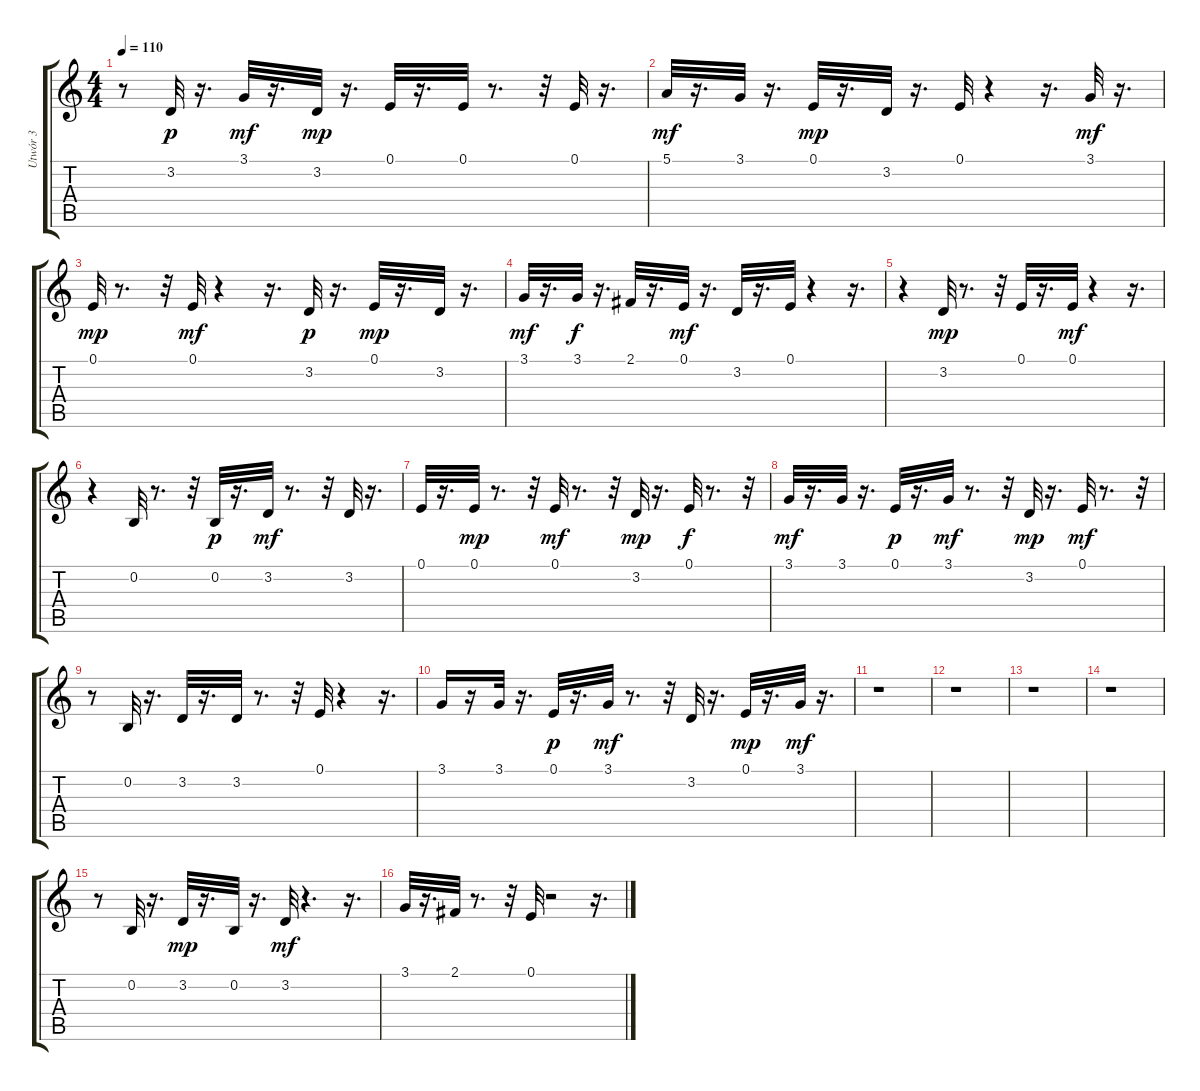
\track ("Utwór 3" "Utwór 3") {instrument acousticgrandpiano}
\staff {score tabs}
\tuning (E4 B3 G3 D3 A2 E2) {hide}
\ts (4 4)
\tempo 110
\clef g2
\ks c
r.8{dy mf} 3.2.32{dy p} r.16{d} 3.1.32{dy mf} r.16{d} 3.2.32{dy mp} r.16{d} 0.1.32 r.16{d} 0.1.32 r.8{d} r.32 0.1.32 r.16{d} |
5.1.32{dy mf} r.16{d} 3.1.32 r.16{d} 0.1.32{dy mp} r.16{d} 3.2.32 r.16{d} 0.1.32 r.4 r.16{d} 3.1.32{dy mf} r.16{d} |
0.1.32{dy mp} r.8{d} r.32 0.1.32{dy mf} r.4 r.16{d} 3.2.32{dy p} r.16{d} 0.1.32{dy mp} r.16{d} 3.2.32 r.16{d} |
3.1.32{dy mf} r.16{d} 3.1.32{dy f} r.16{d} 2.1.32 r.16{d} 0.1.32{dy mf} r.16{d} 3.2.32 r.16{d} 0.1.32 r.4 r.16{d} |
r.4 3.2.32{dy mp} r.8{d} r.32 0.1.32 r.16{d} 0.1.32{dy mf} r.4 r.16{d} |
r.4 0.2.32 r.8{d} r.32 0.2.32{dy p} r.16{d} 3.2.32{dy mf} r.8{d} r.32 3.2.32 r.16{d} |
0.1.32 r.16{d} 0.1.32{dy mp} r.8{d} r.32 0.1.32{dy mf} r.8{d} r.32 3.2.32{dy mp} r.16{d} 0.1.32{dy f} r.8{d} r.32 |
3.1.32{dy mf} r.16{d} 3.1.32 r.16{d} 0.1.32{dy p} r.16{d} 3.1.32{dy mf} r.8{d} r.32 3.2.32{dy mp} r.16{d} 0.1.32{dy mf} r.8{d} r.32 |
r.8 0.2.32 r.16{d} 3.2.32 r.16{d} 3.2.32 r.8{d} r.32 0.1.32 r.4 r.16{d} |
3.1.16 r.16 3.1.32 r.16{d} 0.1.32{dy p} r.16{d} 3.1.32{dy mf} r.8{d} r.32 3.2.32 r.16{d} 0.1.32{dy mp} r.16{d} 3.1.32{dy mf} r.16{d} |
r.1 |
r.1 |
r.1 |
r.1 |
r.8 0.2.32 r.16{d} 3.2.32{dy mp} r.16{d} 0.2.32 r.16{d} 3.2.32{dy mf} r.4{d} r.16{d} |
3.1.32 r.16{d} 2.1.32 r.8{d} r.32 0.1.32 r.2 r.16{d}
